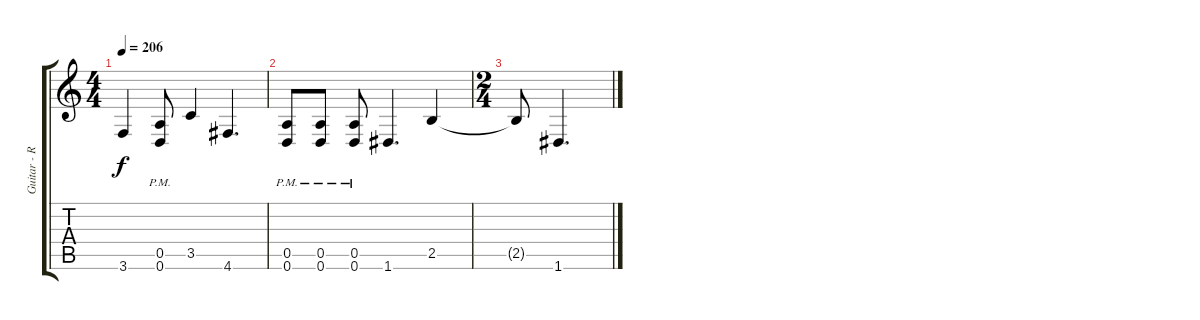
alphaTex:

\track ("Guitar - Right" "Guitar - R") {instrument distortionguitar}
\staff {score tabs}
\tuning (E4 B3 G3 D3 A2 D2) {hide}
\ts (4 4)
\tempo 206
\clef g2
\ks c
3.6.4{dy f} (0.5{pm} 0.6{pm}).8 3.5.4 4.6.4{d} |
(0.5{pm} 0.6{pm}).8 (0.5{pm} 0.6{pm}).8 (0.5{pm} 0.6{pm}).8 1.6.4{d} 2.5.4 |
\ts (2 4)
2.5{t}.8 1.6.4{d}
